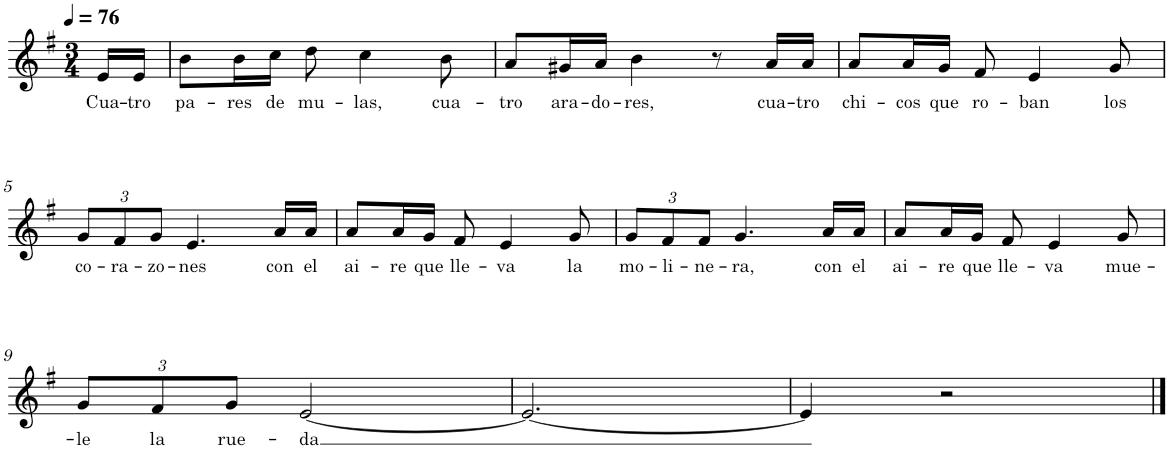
**kern	**text
*part1	*part1
*staff1	*staff1
*I"Nylon Guitar	*
*clefG2	*
*Trd7c12	*
*k[f#]	*
*M3/4	*
*MM76	*
=1	=1
!	!LO:LY:b
16e/LL	Cua-
!	!LO:LY:b
16e/JJ	-tro
=2	=2
!	!LO:LY:b
8b\L	pa-
!	!LO:LY:b
16b\L	-res
!	!LO:LY:b
16cc\JJ	de
!	!LO:LY:b
8dd\	mu-
!	!LO:LY:b
4cc\	-las,
!	!LO:LY:b
8b\	cua-
=3	=3
!	!LO:LY:b
8a/L	-tro
!	!LO:LY:b
16g#X/L	ara-
!	!LO:LY:b
16a/JJ	-do-
!	!LO:LY:b
4b\	-res,
8r	.
!	!LO:LY:b
16a/LL	cua-
!	!LO:LY:b
16a/JJ	-tro
=4	=4
!	!LO:LY:b
8a/L	chi-
!	!LO:LY:b
16a/L	-cos
!	!LO:LY:b
16g/JJ	que
!	!LO:LY:b
8f#/	ro-
!	!LO:LY:b
4e/	-ban
!	!LO:LY:b
8g/	los
!!LO:LB:g=z
=5	=5
*Xbrackettup	*
!	!LO:LY:b
12g/L	co-
!	!LO:LY:b
12f#/	-ra-
!	!LO:LY:b
12g/J	-zo-
!	!LO:LY:b
4.e/	-nes
!	!LO:LY:b
16a/LL	con
!	!LO:LY:b
16a/JJ	el
=6	=6
!	!LO:LY:b
8a/L	ai-
!	!LO:LY:b
16a/L	-re
!	!LO:LY:b
16g/JJ	que
!	!LO:LY:b
8f#/	lle-
!	!LO:LY:b
4e/	-va
!	!LO:LY:b
8g/	la
=7	=7
!	!LO:LY:b
12g/L	mo-
!	!LO:LY:b
12f#/	-li-
!	!LO:LY:b
12f#/J	-ne-
!	!LO:LY:b
4.g/	-ra,
!	!LO:LY:b
16a/LL	con
!	!LO:LY:b
16a/JJ	el
=8	=8
!	!LO:LY:b
8a/L	ai-
!	!LO:LY:b
16a/L	-re
!	!LO:LY:b
16g/JJ	que
!	!LO:LY:b
8f#/	lle-
!	!LO:LY:b
4e/	-va
!	!LO:LY:b
8g/	mue-
!!LO:LB:g=z
=9	=9
!	!LO:LY:b
12g/L	-le
!	!LO:LY:b
12f#/	la
!	!LO:LY:b
12g/J	rue-
!	!LO:LY:b
[2e/	-da
=10	=10
2.e/_	.
=11	=11
4e/]	.
2r	.
==	==
*-	*-
